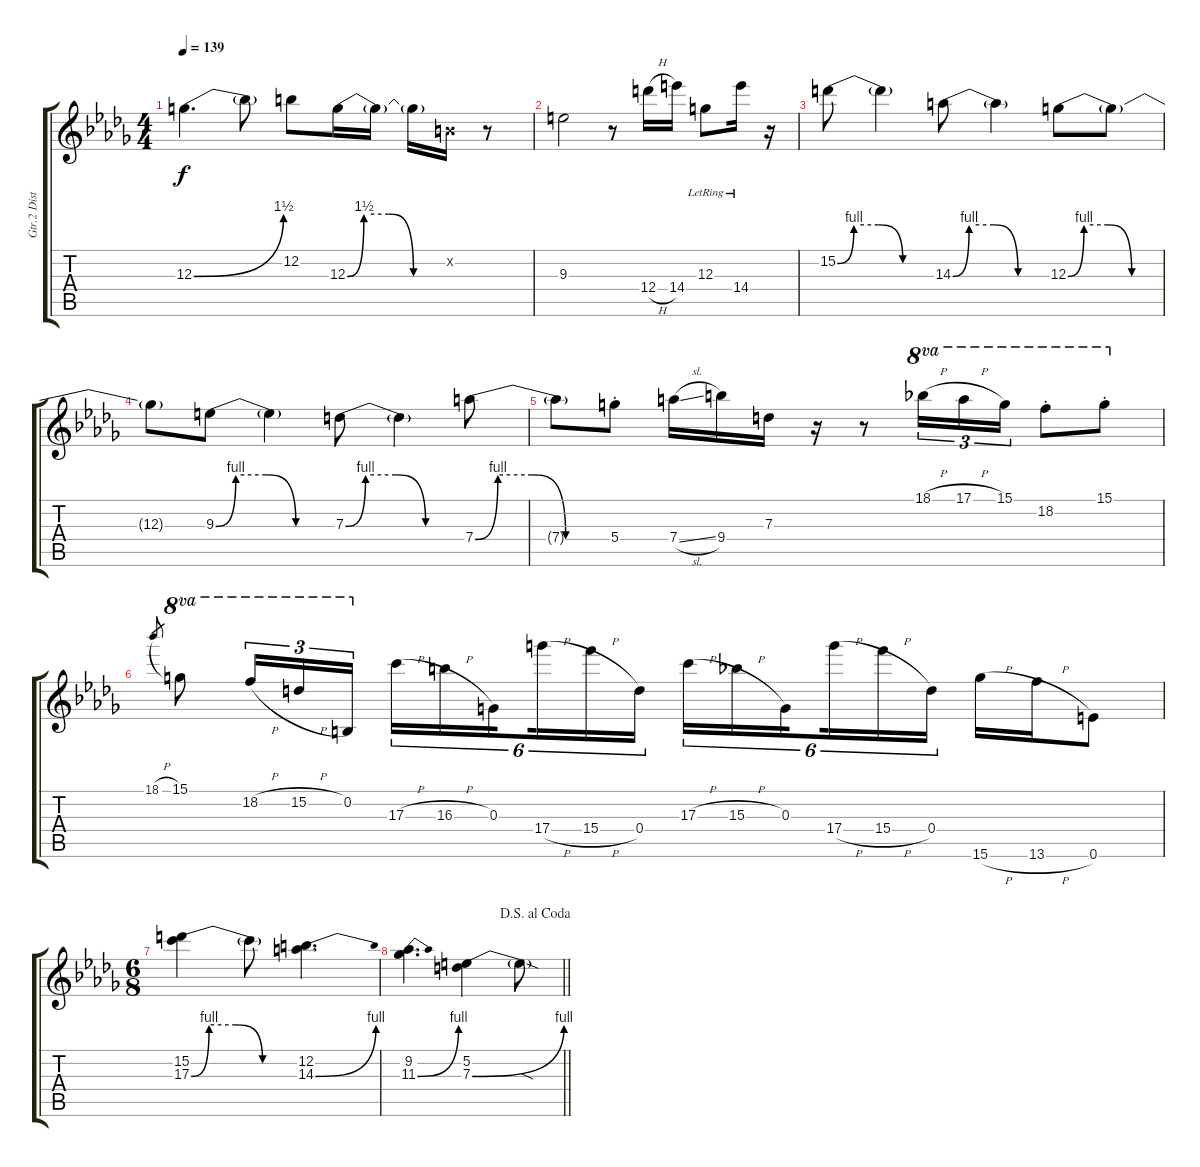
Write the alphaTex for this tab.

\track ("Gtr.2 Distortion Gtr." "Gtr.2 Dist") {instrument distortionguitar}
\staff {score tabs}
\tuning (E4 B3 G3 D4 A3 E3) {hide}
\ts (4 4)
\tempo 139
\clef g2
\ks db
12.3{be (bend 0 0 60 6)}.4{d dy f} 12.3{t}.8 12.2.8 12.3{be (custom 0 0 10 6 25 6 40 0 60 0)}.16 12.3{t}.16 12.3{t}.16 0.2{x}.16 r.8 |
9.3.2 r.8 12.4{h}.16 14.4.16 12.3{lr}.8 14.4{lr}.16 r.16 |
15.2{be (custom 0 0 10 4 25 4 40 0 60 0)}.8 15.2{t}.4 14.3{be (custom 0 0 10 4 25 4 40 0 60 0)}.8 14.3{t}.4 12.3{be (custom 0 0 10 4 25 4 40 0 60 0)}.8 12.3{t}.8 |
12.3{t}.8 9.3{be (custom 0 0 10 4 25 4 40 0 60 0)}.8 9.3{t}.4 7.3{be (custom 0 0 10 4 25 4 40 0 60 0)}.8 7.3{t}.4 7.4{be (custom 0 0 10 4 25 4 40 0 60 0)}.8 |
7.4{t}.8 5.4{st}.8 7.4{sl}.16 9.4.16 7.3.16 r.16 r.8 18.1{h}.16{tu (3 2) ot 8va} 17.1{h}.16{tu (3 2) ot 8va} 15.1.16{tu (3 2) ot 8va} 18.2{st}.8{ot 8va} 15.1{st}.8{ot 8va} |
18.1{h}.8{gr} 15.1.8{ot 8va} 18.2{h}.16{tu (3 2) ot 8va} 15.2{h}.16{tu (3 2) ot 8va} 0.2.16{tu (3 2) ot 8va} 17.3{h}.16{tu (6 4)} 16.3{h}.16{tu (6 4)} 0.3.16{tu (6 4) beam splitsecondary} 17.4{h}.16{tu (6 4)} 15.4{h}.16{tu (6 4)} 0.4.16{tu (6 4)} 17.3{h}.16{tu (6 4)} 15.3{h}.16{tu (6 4)} 0.3.16{tu (6 4) beam splitsecondary} 17.4{h}.16{tu (6 4)} 15.4{h}.16{tu (6 4)} 0.4.16{tu (6 4)} 15.6{h}.16 13.6{h}.16 0.6.8 |
\ts (6 8)
(15.2 17.3{be (custom 0 0 10 4 25 4 40 0 60 0)}).4 17.3{t}.8 (12.2 14.3{be (bend 0 0 60 4)}).4{d} |
\jump dalsegnoalcoda
\barLineRight lightlight
(9.2 11.3{be (bend 0 0 60 4)}).4{d} (5.2 7.3{be (bend 0 0 60 4)}).4 7.3{sod t}.8
